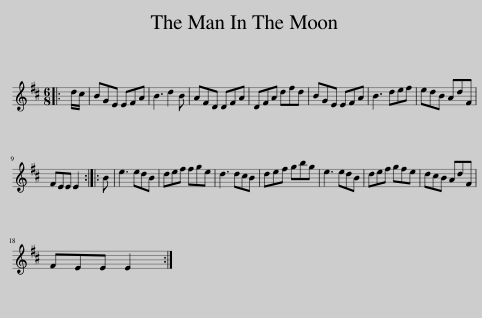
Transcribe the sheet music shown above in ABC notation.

X:1
L:1/8
M:6/8
I:linebreak $
K:D
V:1 treble
V:1
|: d/c/ | BGE EFA | B3 d2 B | AFD DFA | DFA dfd | %5
 BGE EFA | B3 def | edB AdF |$ FEE E2 :: B | %10
 e3 edB | def fge | d3 dcB | def gbg | e3 edB | %15
 def gfe | dcB AdF |$ FEE E2 :| %18
